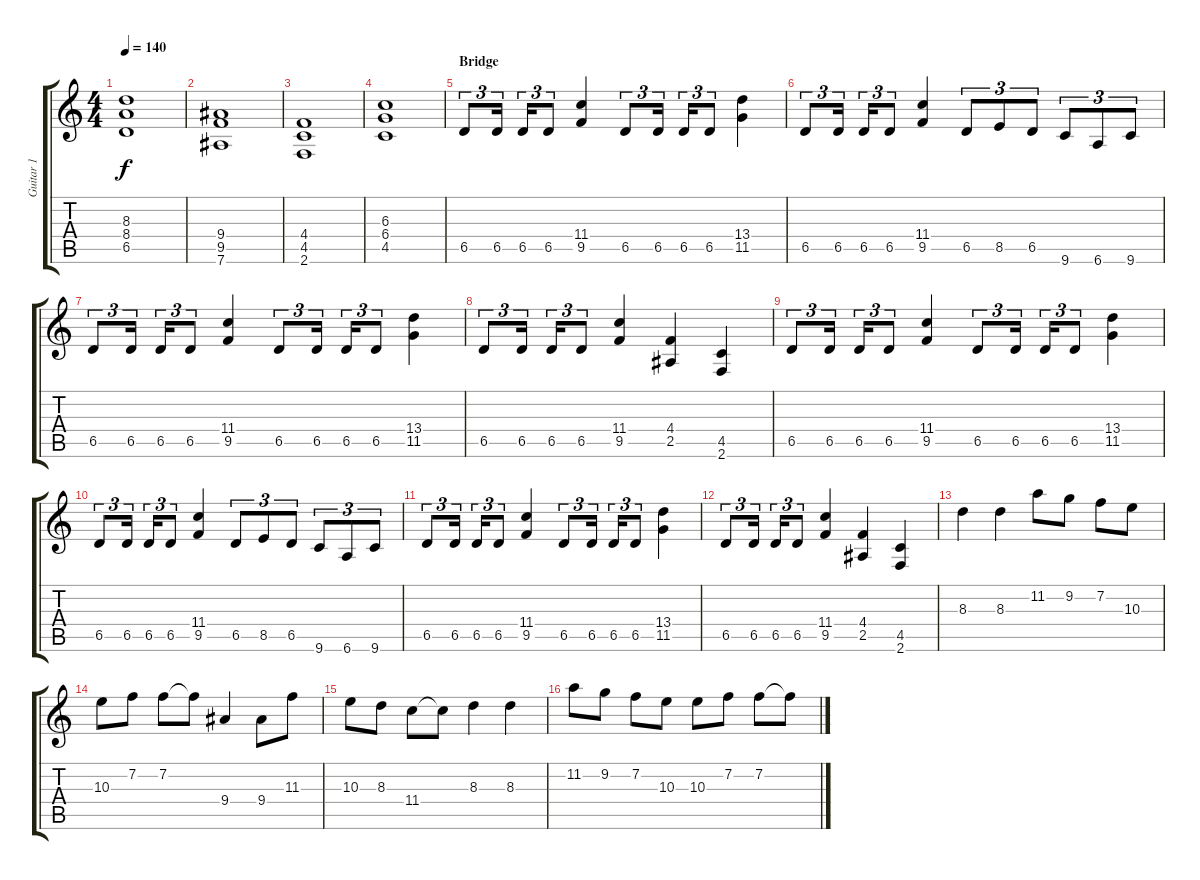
\track ("Guitar 1" "Guitar 1") {instrument distortionguitar}
\staff {score tabs}
\tuning (Eb4 Bb3 Gb3 Db3 Ab2 Eb2) {hide}
\ts (4 4)
\tempo 140
\clef g2
\ks c
(8.3 8.4 6.5).1{dy f} |
(9.4 9.5 7.6).1 |
(4.4 4.5 2.6).1 |
(6.3 6.4 4.5).1 |
\section ("" "Bridge")
6.5.8{tu (3 2)} 6.5.16{tu (3 2)} 6.5.16{tu (3 2)} 6.5.8{tu (3 2)} (11.4 9.5).4 6.5.8{tu (3 2)} 6.5.16{tu (3 2)} 6.5.16{tu (3 2)} 6.5.8{tu (3 2)} (13.4 11.5).4 |
6.5.8{tu (3 2)} 6.5.16{tu (3 2)} 6.5.16{tu (3 2)} 6.5.8{tu (3 2)} (11.4 9.5).4 6.5.8{tu (3 2)} 8.5.8{tu (3 2)} 6.5.8{tu (3 2)} 9.6.8{tu (3 2)} 6.6.8{tu (3 2)} 9.6.8{tu (3 2)} |
6.5.8{tu (3 2)} 6.5.16{tu (3 2)} 6.5.16{tu (3 2)} 6.5.8{tu (3 2)} (11.4 9.5).4 6.5.8{tu (3 2)} 6.5.16{tu (3 2)} 6.5.16{tu (3 2)} 6.5.8{tu (3 2)} (13.4 11.5).4 |
6.5.8{tu (3 2)} 6.5.16{tu (3 2)} 6.5.16{tu (3 2)} 6.5.8{tu (3 2)} (11.4 9.5).4 (4.4 2.5).4 (4.5 2.6).4 |
6.5.8{tu (3 2)} 6.5.16{tu (3 2)} 6.5.16{tu (3 2)} 6.5.8{tu (3 2)} (11.4 9.5).4 6.5.8{tu (3 2)} 6.5.16{tu (3 2)} 6.5.16{tu (3 2)} 6.5.8{tu (3 2)} (13.4 11.5).4 |
6.5.8{tu (3 2)} 6.5.16{tu (3 2)} 6.5.16{tu (3 2)} 6.5.8{tu (3 2)} (11.4 9.5).4 6.5.8{tu (3 2)} 8.5.8{tu (3 2)} 6.5.8{tu (3 2)} 9.6.8{tu (3 2)} 6.6.8{tu (3 2)} 9.6.8{tu (3 2)} |
6.5.8{tu (3 2)} 6.5.16{tu (3 2)} 6.5.16{tu (3 2)} 6.5.8{tu (3 2)} (11.4 9.5).4 6.5.8{tu (3 2)} 6.5.16{tu (3 2)} 6.5.16{tu (3 2)} 6.5.8{tu (3 2)} (13.4 11.5).4 |
6.5.8{tu (3 2)} 6.5.16{tu (3 2)} 6.5.16{tu (3 2)} 6.5.8{tu (3 2)} (11.4 9.5).4 (4.4 2.5).4 (4.5 2.6).4 |
8.3.4{volume 15} 8.3.4 11.2.8 9.2.8 7.2.8 10.3.8 |
10.3.8 7.2.8 7.2.8 7.2{t}.8 9.4.4 9.4.8 11.3.8 |
10.3.8 8.3.8 11.4.8 11.4{t}.8 8.3.4 8.3.4 |
11.2.8 9.2.8 7.2.8 10.3.8 10.3.8 7.2.8 7.2.8 7.2{t}.8
